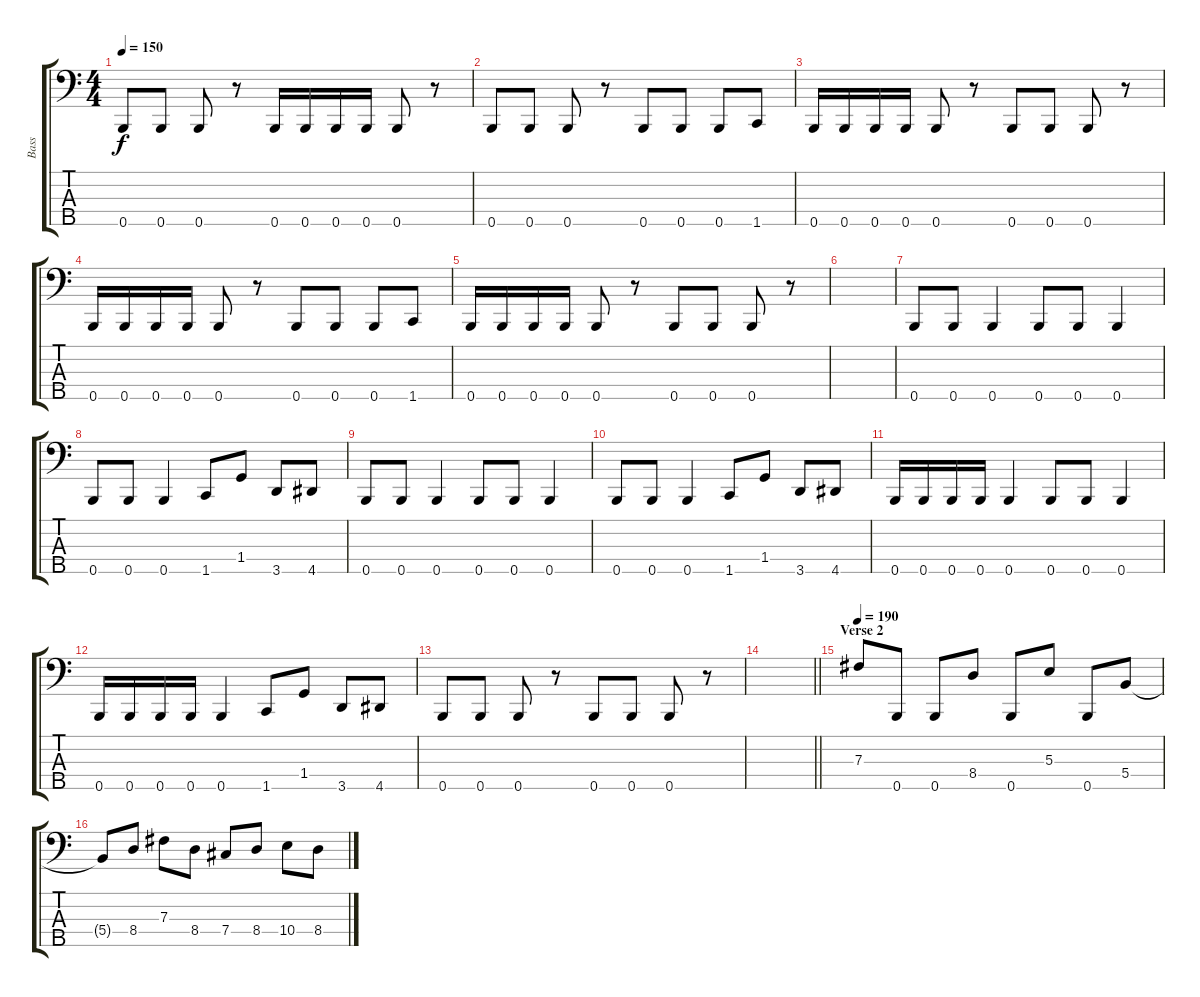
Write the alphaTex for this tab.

\track ("Bass" "Bass") {instrument electricbassfinger}
\staff {score tabs}
\tuning (A2 E2 B1 Gb1 B0) {hide}
\ts (4 4)
\tempo 150
\clef f4
\ks c
0.5.8{dy f} 0.5.8 0.5.8 r.8 0.5.16 0.5.16 0.5.16 0.5.16 0.5.8 r.8 |
0.5.8 0.5.8 0.5.8 r.8 0.5.8 0.5.8 0.5.8 1.5.8 |
0.5.16 0.5.16 0.5.16 0.5.16 0.5.8 r.8 0.5.8 0.5.8 0.5.8 r.8 |
0.5.16 0.5.16 0.5.16 0.5.16 0.5.8 r.8 0.5.8 0.5.8 0.5.8 1.5.8 |
0.5.16 0.5.16 0.5.16 0.5.16 0.5.8 r.8 0.5.8 0.5.8 0.5.8 r.8 |
|
0.5.8 0.5.8 0.5.4 0.5.8 0.5.8 0.5.4 |
0.5.8 0.5.8 0.5.4 1.5.8 1.4.8 3.5.8 4.5.8 |
0.5.8 0.5.8 0.5.4 0.5.8 0.5.8 0.5.4 |
0.5.8 0.5.8 0.5.4 1.5.8 1.4.8 3.5.8 4.5.8 |
0.5.16 0.5.16 0.5.16 0.5.16 0.5.4 0.5.8 0.5.8 0.5.4 |
0.5.16 0.5.16 0.5.16 0.5.16 0.5.4 1.5.8 1.4.8 3.5.8 4.5.8 |
0.5.8 0.5.8 0.5.8 r.8 0.5.8 0.5.8 0.5.8 r.8 |
\barLineRight lightlight
|
\section ("" "Verse 2")
\tempo 190
7.3.8 0.5.8 0.5.8 8.4.8 0.5.8 5.3.8 0.5.8 5.4.8 |
5.4{t}.8 8.4.8 7.3.8 8.4.8 7.4.8 8.4.8 10.4.8 8.4.8
